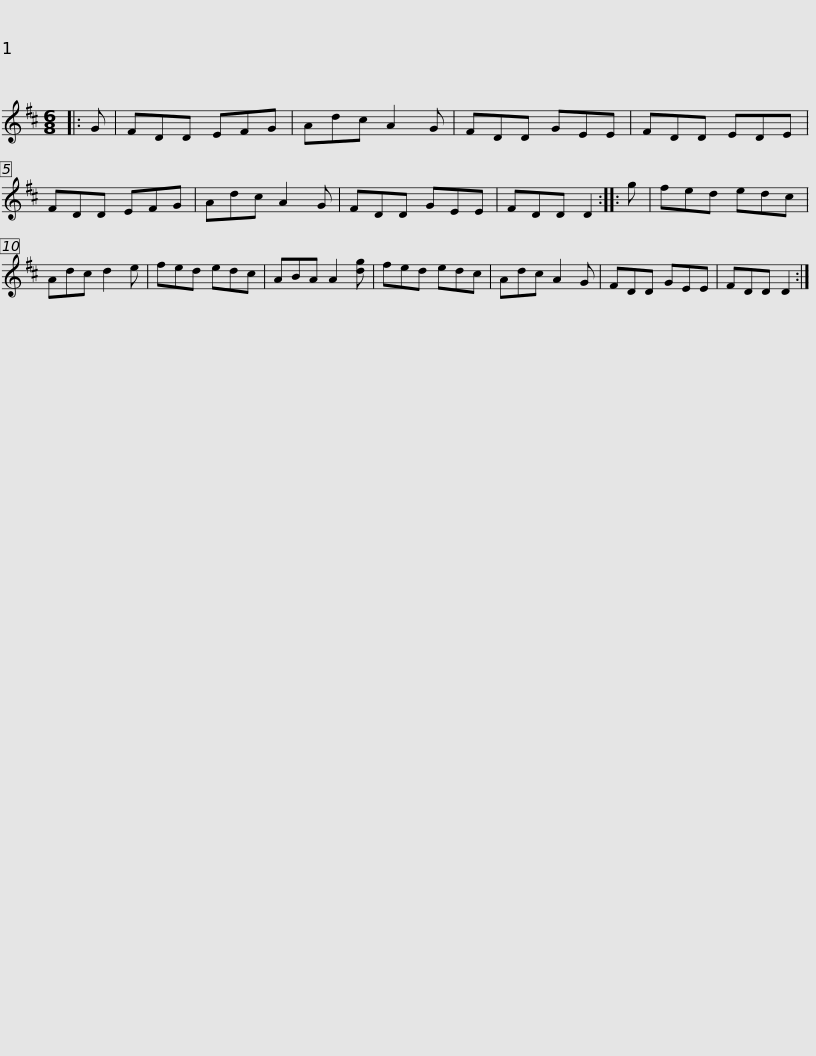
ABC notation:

X:1
L:1/8
M:6/8
I:linebreak $
K:D
V:1 treble
V:1
|: G | FDD EFG | Adc A2 G | FDD GEE | FDD EDE | %5
 FDD EFG | Adc A2 G | FDD GEE |$ FDD D2 :: g | %10
 fed edc | Adc d2 e | fed edc | ABA A2 [dg] | fed edc | %15
 Adc A2 G |$ FDD GEE | FDD D2 :| %18
